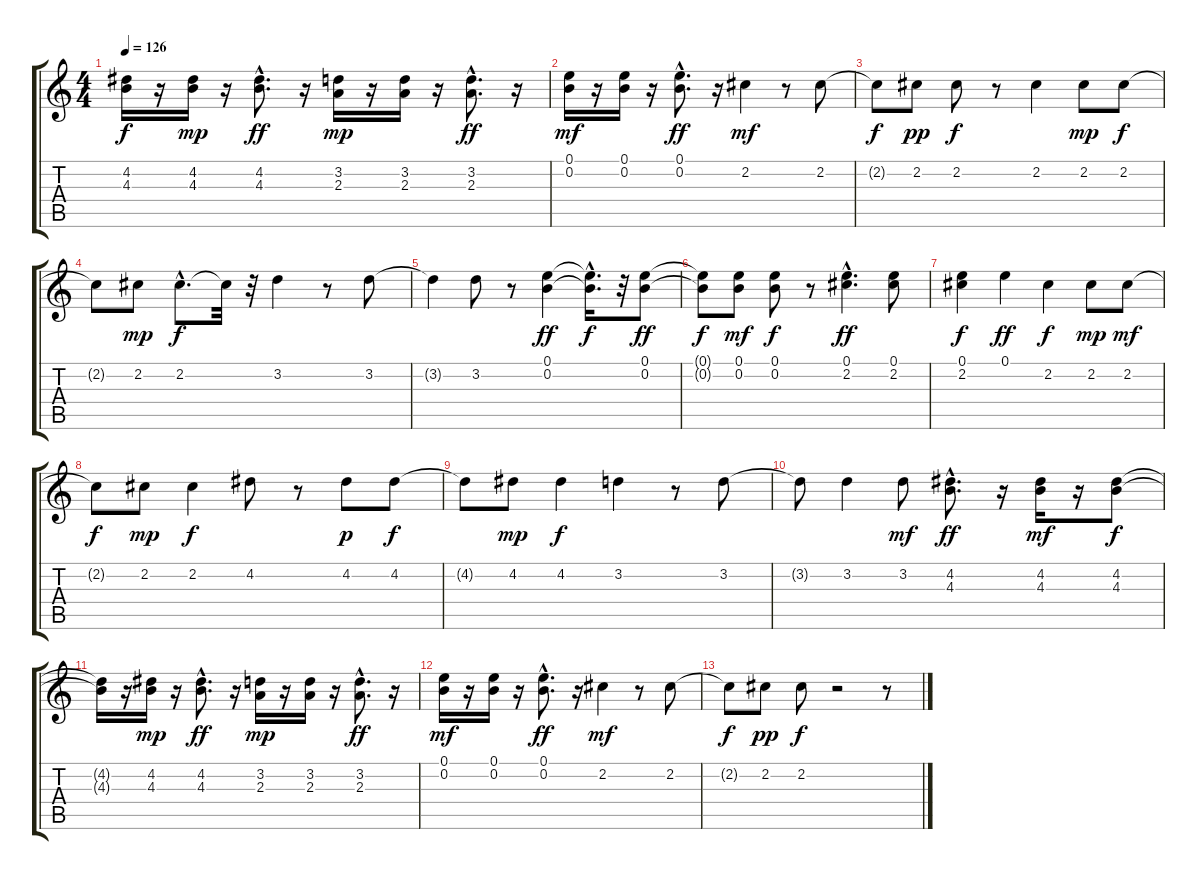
\track "" {instrument acousticguitarsteel}
\staff {score tabs}
\tuning (E4 B3 G3 D3 A2 E2) {hide}
\ts (4 4)
\tempo 126
\clef g2
\ks c
(4.2{t} 4.3{t}).16{dy f} r.16 (4.2 4.3).16{dy mp} r.16 (4.2{hac} 4.3{hac}).8{d dy ff} r.16 (3.2 2.3).16{dy mp} r.16 (3.2 2.3).16 r.16 (3.2{hac} 2.3{hac}).8{d dy ff} r.16 |
(0.1 0.2).16{dy mf} r.16 (0.1 0.2).16 r.16 (0.1{hac} 0.2{hac}).8{d dy ff} r.16 2.2.4{dy mf} r.8 2.2.8 |
2.2{t}.8{dy f} 2.2.8{dy pp} 2.2.8{dy f} r.8 2.2.4 2.2.8{dy mp} 2.2.8{dy f} |
2.2{t}.8 2.2.8{dy mp} 2.2{hac}.8{d dy f} 2.2{t}.32 r.32 3.2.4 r.8 3.2.8 |
3.2{t}.4 3.2.8 r.8 (0.1 0.2).4{dy ff} (0.1{hac t} 0.2{t}).16{d dy f} r.32 (0.1 0.2).8{dy ff} |
(0.1{t} 0.2{t}).8{dy f} (0.1 0.2).8{dy mf} (0.1 0.2).8{dy f} r.8 (0.1{hac} 2.2{hac}).4{d dy ff} (0.1 2.2).8 |
(0.1 2.2).4{dy f} 0.1.4{dy ff} 2.2.4{dy f} 2.2.8{dy mp} 2.2.8{dy mf} |
2.2{t}.8{dy f} 2.2.8{dy mp} 2.2.4{dy f} 4.2.8 r.8 4.2.8{dy p} 4.2.8{dy f} |
4.2{t}.8 4.2.8{dy mp} 4.2.4{dy f} 3.2.4 r.8 3.2.8 |
3.2{t}.8 3.2.4 3.2.8{dy mf} (4.2{hac} 4.3{hac}).8{d dy ff} r.16 (4.2 4.3).16{dy mf} r.16 (4.2 4.3).8{dy f} |
(4.2{t} 4.3{t}).16 r.16 (4.2 4.3).16{dy mp} r.16 (4.2{hac} 4.3{hac}).8{d dy ff} r.16 (3.2 2.3).16{dy mp} r.16 (3.2 2.3).16 r.16 (3.2{hac} 2.3{hac}).8{d dy ff} r.16 |
(0.1 0.2).16{dy mf} r.16 (0.1 0.2).16 r.16 (0.1{hac} 0.2{hac}).8{d dy ff} r.16 2.2.4{dy mf} r.8 2.2.8 |
2.2{t}.8{dy f} 2.2.8{dy pp} 2.2.8{dy f} r.2 r.8
